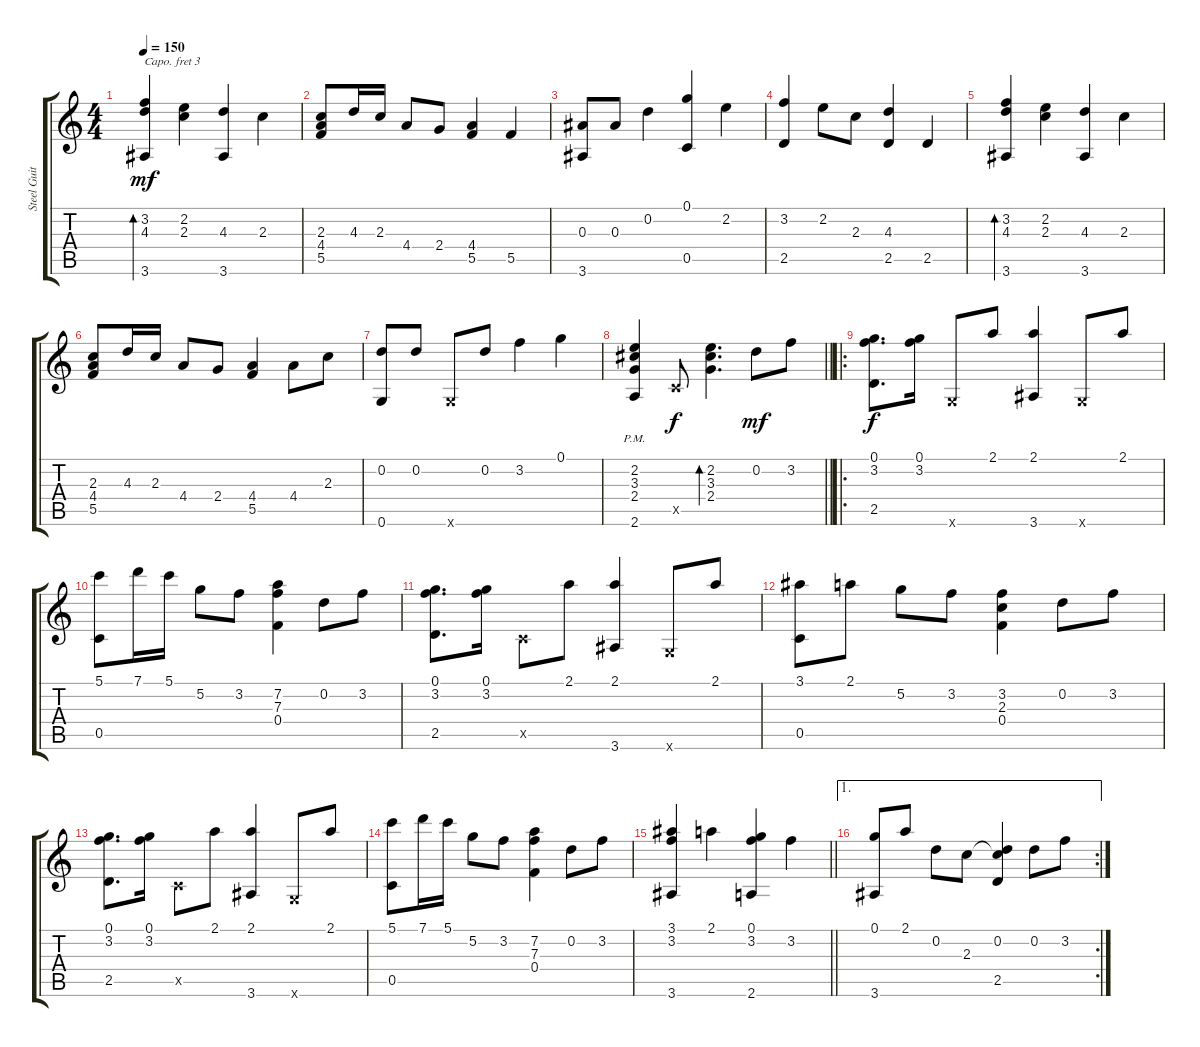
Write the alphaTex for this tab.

\track ("Steel Guitar" "Steel Guit") {instrument acousticguitarsteel}
\staff {score tabs}
\capo 3
\tuning (E4 B3 G3 D3 A2 E2) {hide}
\ts (4 4)
\tempo 150
\clef g2
\ks c
(3.2 4.3 3.6).4{bd 120 dy mf} (2.2 2.3).4 (4.3 3.6).4 2.3.4 |
(2.3 4.4 5.5).8 4.3.16 2.3.16 4.4.8 2.4.8 (4.4 5.5).4 5.5.4 |
(0.3 3.6).8 0.3.8 0.2.4 (0.1 0.5).4 2.2.4 |
(3.2 2.5).4 2.2.8 2.3.8 (4.3 2.5).4 2.5.4 |
(3.2 4.3 3.6).4{bd 120} (2.2 2.3).4 (4.3 3.6).4 2.3.4 |
(2.3 4.4 5.5).8 4.3.16 2.3.16 4.4.8 2.4.8 (4.4 5.5).4 4.4.8 2.3.8 |
(0.2 0.6).8 0.2.8 0.6{x}.8 0.2.8 3.2.4 0.1.4 |
\barLineRight lightlight
(2.2 3.3 2.4{pm} 2.6).4 0.5{x}.8{dy f} (2.2 3.3 2.4).4{d bd 120} 0.2.8{dy mf} 3.2.8 |
\ro
(0.1 3.2 2.5).8{d dy f} (0.1 3.2).16 0.6{x}.8 2.1.8 (2.1 3.6).4 0.6{x}.8 2.1.8 |
(5.1 0.5).8 7.1.16 5.1.16 5.2.8 3.2.8 (7.2 7.3 0.4).4 0.2.8 3.2.8 |
(0.1 3.2 2.5).8{d} (0.1 3.2).16 0.5{x}.8 2.1.8 (2.1 3.6).4 0.6{x}.8 2.1.8 |
(3.1 0.5).8 2.1.8 5.2.8 3.2.8 (3.2 2.3 0.4).4 0.2.8 3.2.8 |
(0.1 3.2 2.5).8{d} (0.1 3.2).16 0.5{x}.8 2.1.8 (2.1 3.6).4 0.6{x}.8 2.1.8 |
(5.1 0.5).8 7.1.16 5.1.16 5.2.8 3.2.8 (7.2 7.3 0.4).4 0.2.8 3.2.8 |
\barLineRight lightlight
(3.1 3.2 3.6).4 2.1.4 (0.1 3.2 2.6).4 3.2.4 |
\ae 1
\rc 2
(0.1 3.6).8 2.1.8 0.2.8 2.3.8 (0.2 2.3{t} 2.5).4 0.2.8 3.2.8
